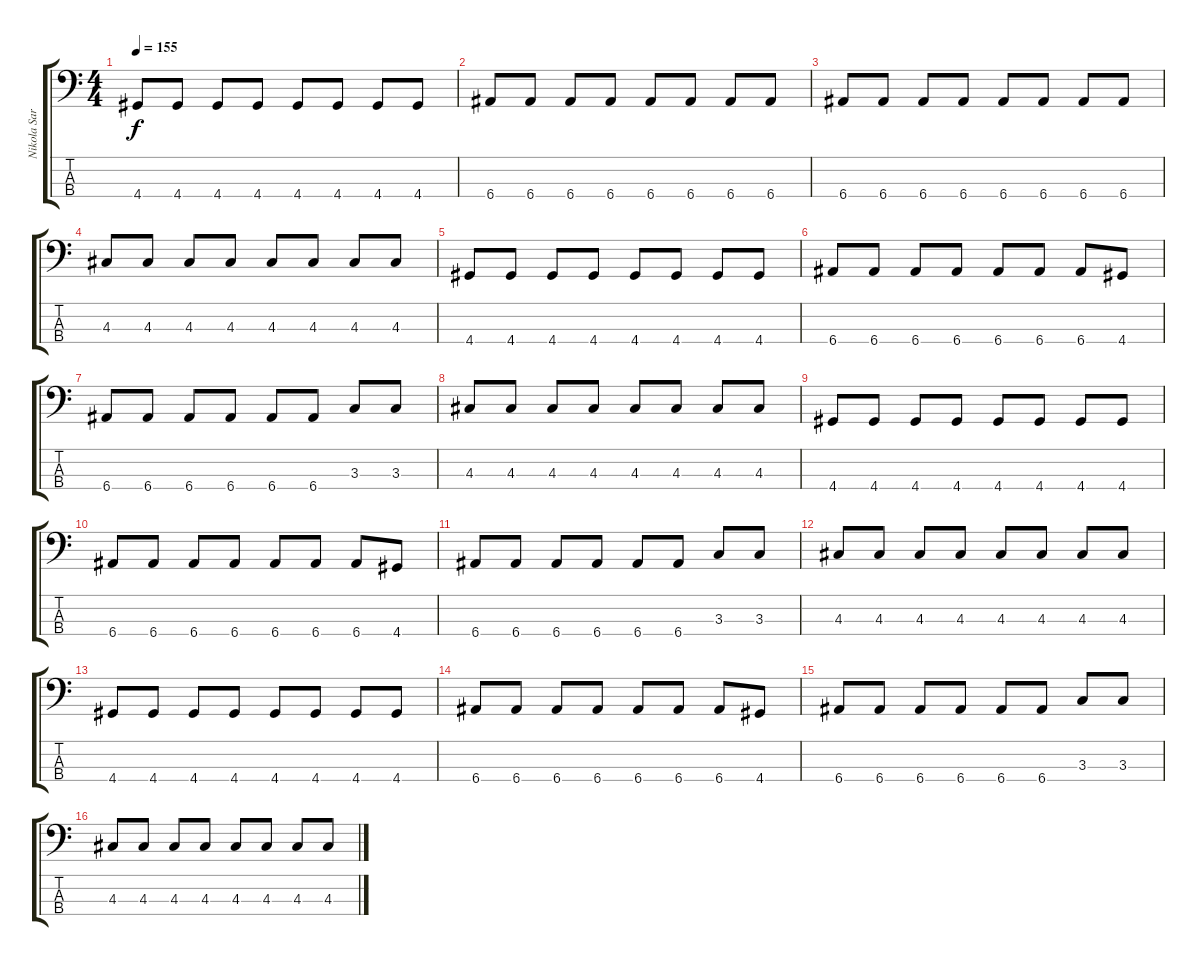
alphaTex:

\track ("Nikola Sarcevic Bass" "Nikola Sar") {instrument electricbasspick}
\staff {score tabs}
\tuning (G2 D2 A1 E1) {hide}
\ts (4 4)
\tempo 155
\clef f4
\ks c
4.4.8{dy f} 4.4.8 4.4.8 4.4.8 4.4.8 4.4.8 4.4.8 4.4.8 |
6.4.8 6.4.8 6.4.8 6.4.8 6.4.8 6.4.8 6.4.8 6.4.8 |
6.4.8 6.4.8 6.4.8 6.4.8 6.4.8 6.4.8 6.4.8 6.4.8 |
4.3.8 4.3.8 4.3.8 4.3.8 4.3.8 4.3.8 4.3.8 4.3.8 |
4.4.8 4.4.8 4.4.8 4.4.8 4.4.8 4.4.8 4.4.8 4.4.8 |
6.4.8 6.4.8 6.4.8 6.4.8 6.4.8 6.4.8 6.4.8 4.4.8 |
6.4.8 6.4.8 6.4.8 6.4.8 6.4.8 6.4.8 3.3.8 3.3.8 |
4.3.8 4.3.8 4.3.8 4.3.8 4.3.8 4.3.8 4.3.8 4.3.8 |
4.4.8 4.4.8 4.4.8 4.4.8 4.4.8 4.4.8 4.4.8 4.4.8 |
6.4.8 6.4.8 6.4.8 6.4.8 6.4.8 6.4.8 6.4.8 4.4.8 |
6.4.8 6.4.8 6.4.8 6.4.8 6.4.8 6.4.8 3.3.8 3.3.8 |
4.3.8 4.3.8 4.3.8 4.3.8 4.3.8 4.3.8 4.3.8 4.3.8 |
4.4.8 4.4.8 4.4.8 4.4.8 4.4.8 4.4.8 4.4.8 4.4.8 |
6.4.8 6.4.8 6.4.8 6.4.8 6.4.8 6.4.8 6.4.8 4.4.8 |
6.4.8 6.4.8 6.4.8 6.4.8 6.4.8 6.4.8 3.3.8 3.3.8 |
4.3.8 4.3.8 4.3.8 4.3.8 4.3.8 4.3.8 4.3.8 4.3.8
